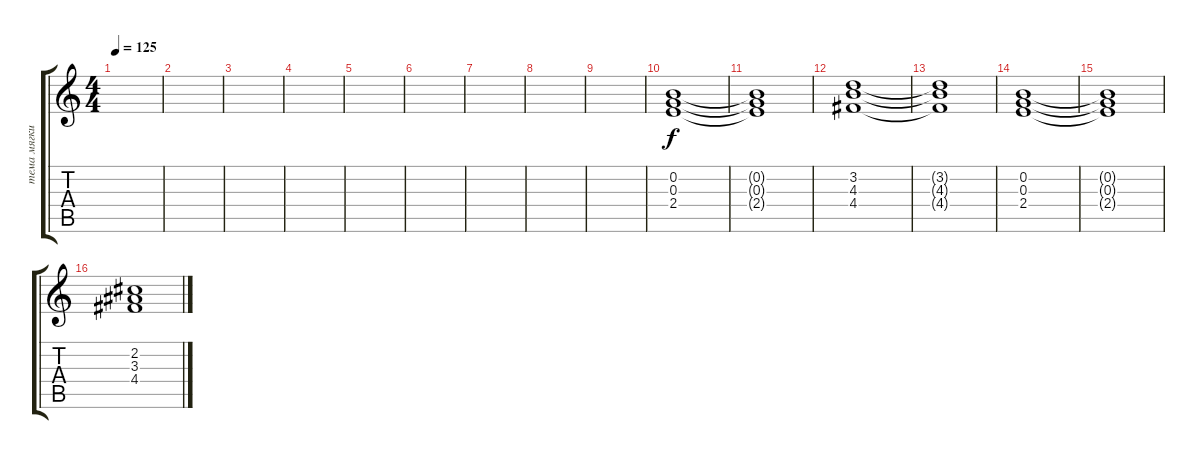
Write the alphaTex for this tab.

\track ("тема мягкий драйв" "тема мягки") {instrument overdrivenguitar}
\staff {score tabs}
\tuning (E4 B3 G3 D3 A2 E2) {hide}
\ts (4 4)
\tempo 125
\clef g2
\ks c
|
|
|
|
|
|
|
|
|
(0.2 0.3 2.4).1 |
(0.2{t} 0.3{t} 2.4{t}).1 |
(3.2 4.3 4.4).1 |
(3.2{t} 4.3{t} 4.4{t}).1 |
(0.2 0.3 2.4).1 |
(0.2{t} 0.3{t} 2.4{t}).1 |
(2.2 3.3 4.4).1
